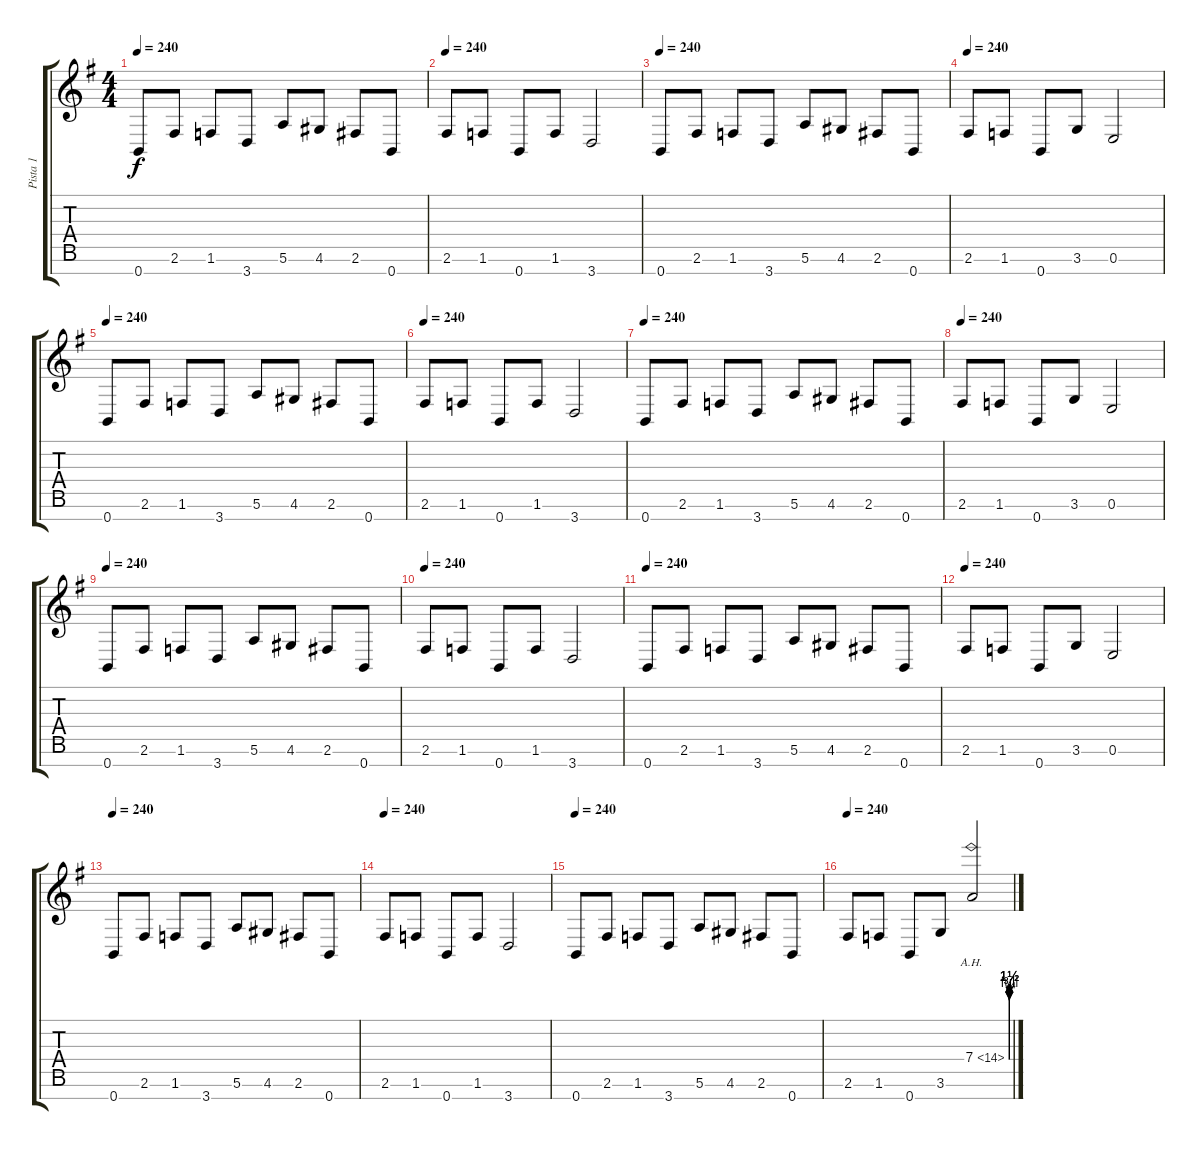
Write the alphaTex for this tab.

\track ("Pista 1" "Pista 1") {instrument distortionguitar}
\staff {score tabs}
\tuning (E4 B3 G3 D3 A2 E2 B1) {hide}
\ts (4 4)
\tempo 240
\clef g2
\ks g
0.7.8{dy f} 2.6.8 1.6.8 3.7.8 5.6.8 4.6.8 2.6.8 0.7.8 |
\tempo 240
2.6.8 1.6.8 0.7.8 1.6.8 3.7.2 |
\tempo 240
0.7.8 2.6.8 1.6.8 3.7.8 5.6.8 4.6.8 2.6.8 0.7.8 |
\tempo 240
2.6.8 1.6.8 0.7.8 3.6.8 0.6.2 |
\tempo 240
0.7.8 2.6.8 1.6.8 3.7.8 5.6.8 4.6.8 2.6.8 0.7.8 |
\tempo 240
2.6.8 1.6.8 0.7.8 1.6.8 3.7.2 |
\tempo 240
0.7.8 2.6.8 1.6.8 3.7.8 5.6.8 4.6.8 2.6.8 0.7.8 |
\tempo 240
2.6.8 1.6.8 0.7.8 3.6.8 0.6.2 |
\tempo 240
0.7.8 2.6.8 1.6.8 3.7.8 5.6.8 4.6.8 2.6.8 0.7.8 |
\tempo 240
2.6.8 1.6.8 0.7.8 1.6.8 3.7.2 |
\tempo 240
0.7.8 2.6.8 1.6.8 3.7.8 5.6.8 4.6.8 2.6.8 0.7.8 |
\tempo 240
2.6.8 1.6.8 0.7.8 3.6.8 0.6.2 |
\tempo 240
0.7.8 2.6.8 1.6.8 3.7.8 5.6.8 4.6.8 2.6.8 0.7.8 |
\tempo 240
2.6.8 1.6.8 0.7.8 1.6.8 3.7.2 |
\tempo 240
0.7.8 2.6.8 1.6.8 3.7.8 5.6.8 4.6.8 2.6.8 0.7.8 |
\tempo 240
2.6.8 1.6.8 0.7.8 3.6.8 7.4{be (custom 0 0 9 6 20 3 30 6 40 3 50 6 60 4) ah 7}.2
